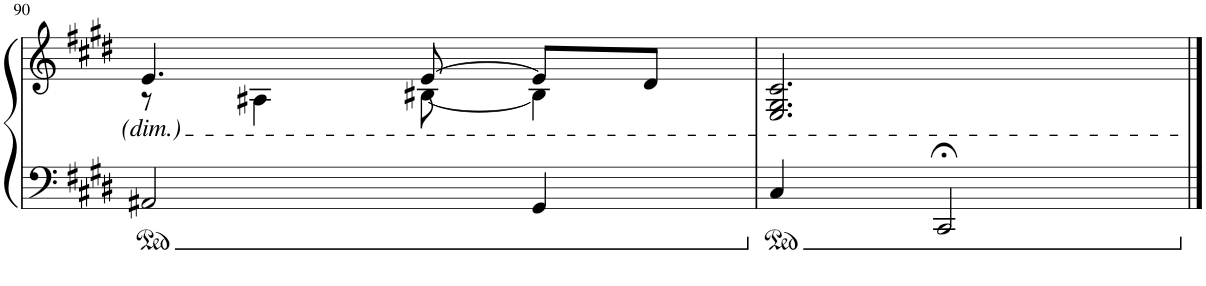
**kern	**kern
*part1	*part1
*staff2	*staff1
*I"Piano	*
*I'Pno.	*
!!LO:PB:g=z
*clefF4	*clefG2
*k[f#c#g#d#]	*k[f#c#g#d#]
*c#:	*c#:
*M3/4	*M3/4
=90	=90
*	*^
2AA#X/	4.e/	8r
.	.	4A#X\
.	[8e/	[8B#X\
4GG#/	8e/L]	4B#\]
.	8d#/J	.
*	*v	*v
=91	=91
4C#/	2.E/ 2.G#/ 2.c#/
2CC#;</	.
==	==
*-	*-
